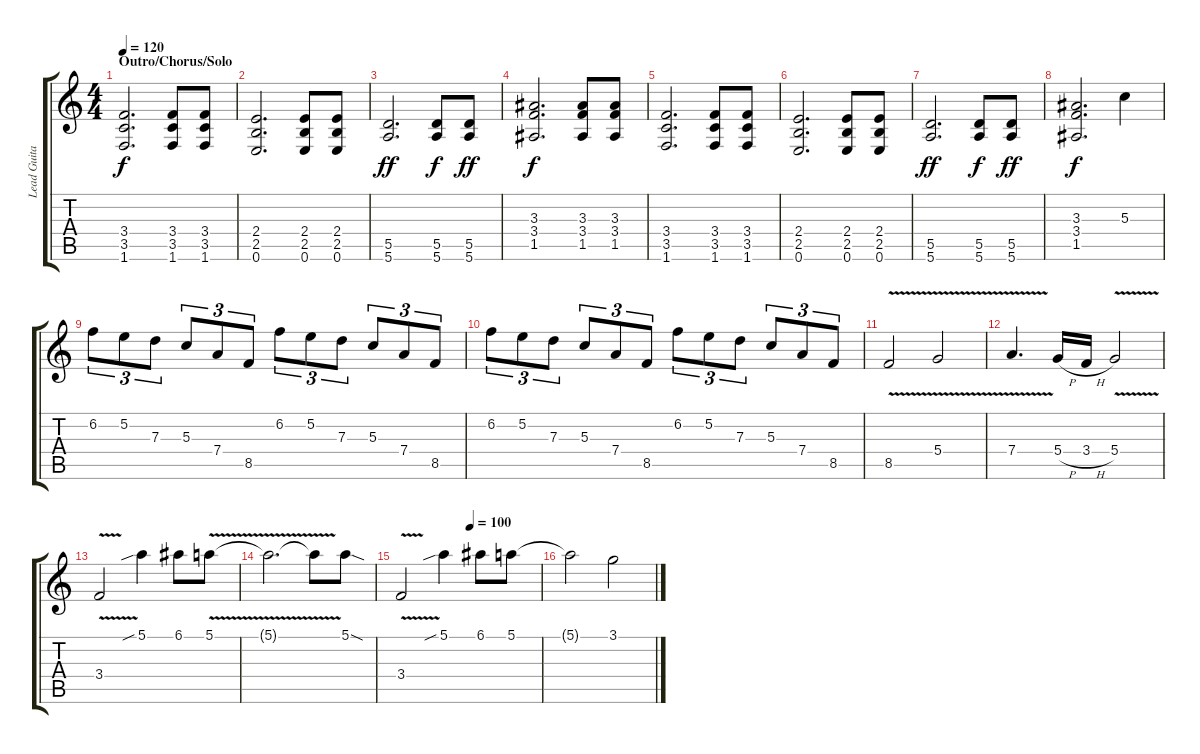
\track ("Lead Guitar" "Lead Guita") {instrument overdrivenguitar}
\staff {score tabs}
\tuning (E4 B3 G3 D3 A2 E2) {hide}
\ts (4 4)
\section ("" "Outro/Chorus/Solo")
\tempo 120
\clef g2
\ks c
(3.4 3.5 1.6).2{d dy f} (3.4 3.5 1.6).8 (3.4 3.5 1.6).8 |
(2.4 2.5 0.6).2{d} (2.4 2.5 0.6).8 (2.4 2.5 0.6).8 |
(5.5 5.6).2{d dy ff} (5.5 5.6).8{dy f} (5.5 5.6).8{dy ff} |
(3.3 3.4 1.5).2{d dy f} (3.3 3.4 1.5).8 (3.3 3.4 1.5).8 |
(3.4 3.5 1.6).2{d} (3.4 3.5 1.6).8 (3.4 3.5 1.6).8 |
(2.4 2.5 0.6).2{d} (2.4 2.5 0.6).8 (2.4 2.5 0.6).8 |
(5.5 5.6).2{d dy ff} (5.5 5.6).8{dy f} (5.5 5.6).8{dy ff} |
(3.3 3.4 1.5).2{d dy f} 5.3.4{volume 16 instrument overdrivenguitar} |
6.2.8{tu (3 2)} 5.2.8{tu (3 2)} 7.3.8{tu (3 2)} 5.3.8{tu (3 2)} 7.4.8{tu (3 2)} 8.5.8{tu (3 2)} 6.2.8{tu (3 2)} 5.2.8{tu (3 2)} 7.3.8{tu (3 2)} 5.3.8{tu (3 2)} 7.4.8{tu (3 2)} 8.5.8{tu (3 2)} |
6.2.8{tu (3 2)} 5.2.8{tu (3 2)} 7.3.8{tu (3 2)} 5.3.8{tu (3 2)} 7.4.8{tu (3 2)} 8.5.8{tu (3 2)} 6.2.8{tu (3 2)} 5.2.8{tu (3 2)} 7.3.8{tu (3 2)} 5.3.8{tu (3 2)} 7.4.8{tu (3 2)} 8.5.8{tu (3 2)} |
8.5{v}.2 5.4{v}.2 |
7.4{v}.4{d} 5.4{h}.16 3.4{h}.16 5.4{v}.2 |
3.4{v}.2 5.1{sib}.4 6.1.8 5.1{v}.8 |
5.1{v t}.2{d} 5.1{t}.8 5.1{sod}.8 |
\tempo (100 0.5)
3.4{v}.2 5.1{sib}.4 6.1.8 5.1.8 |
5.1{t}.2 3.1.2
